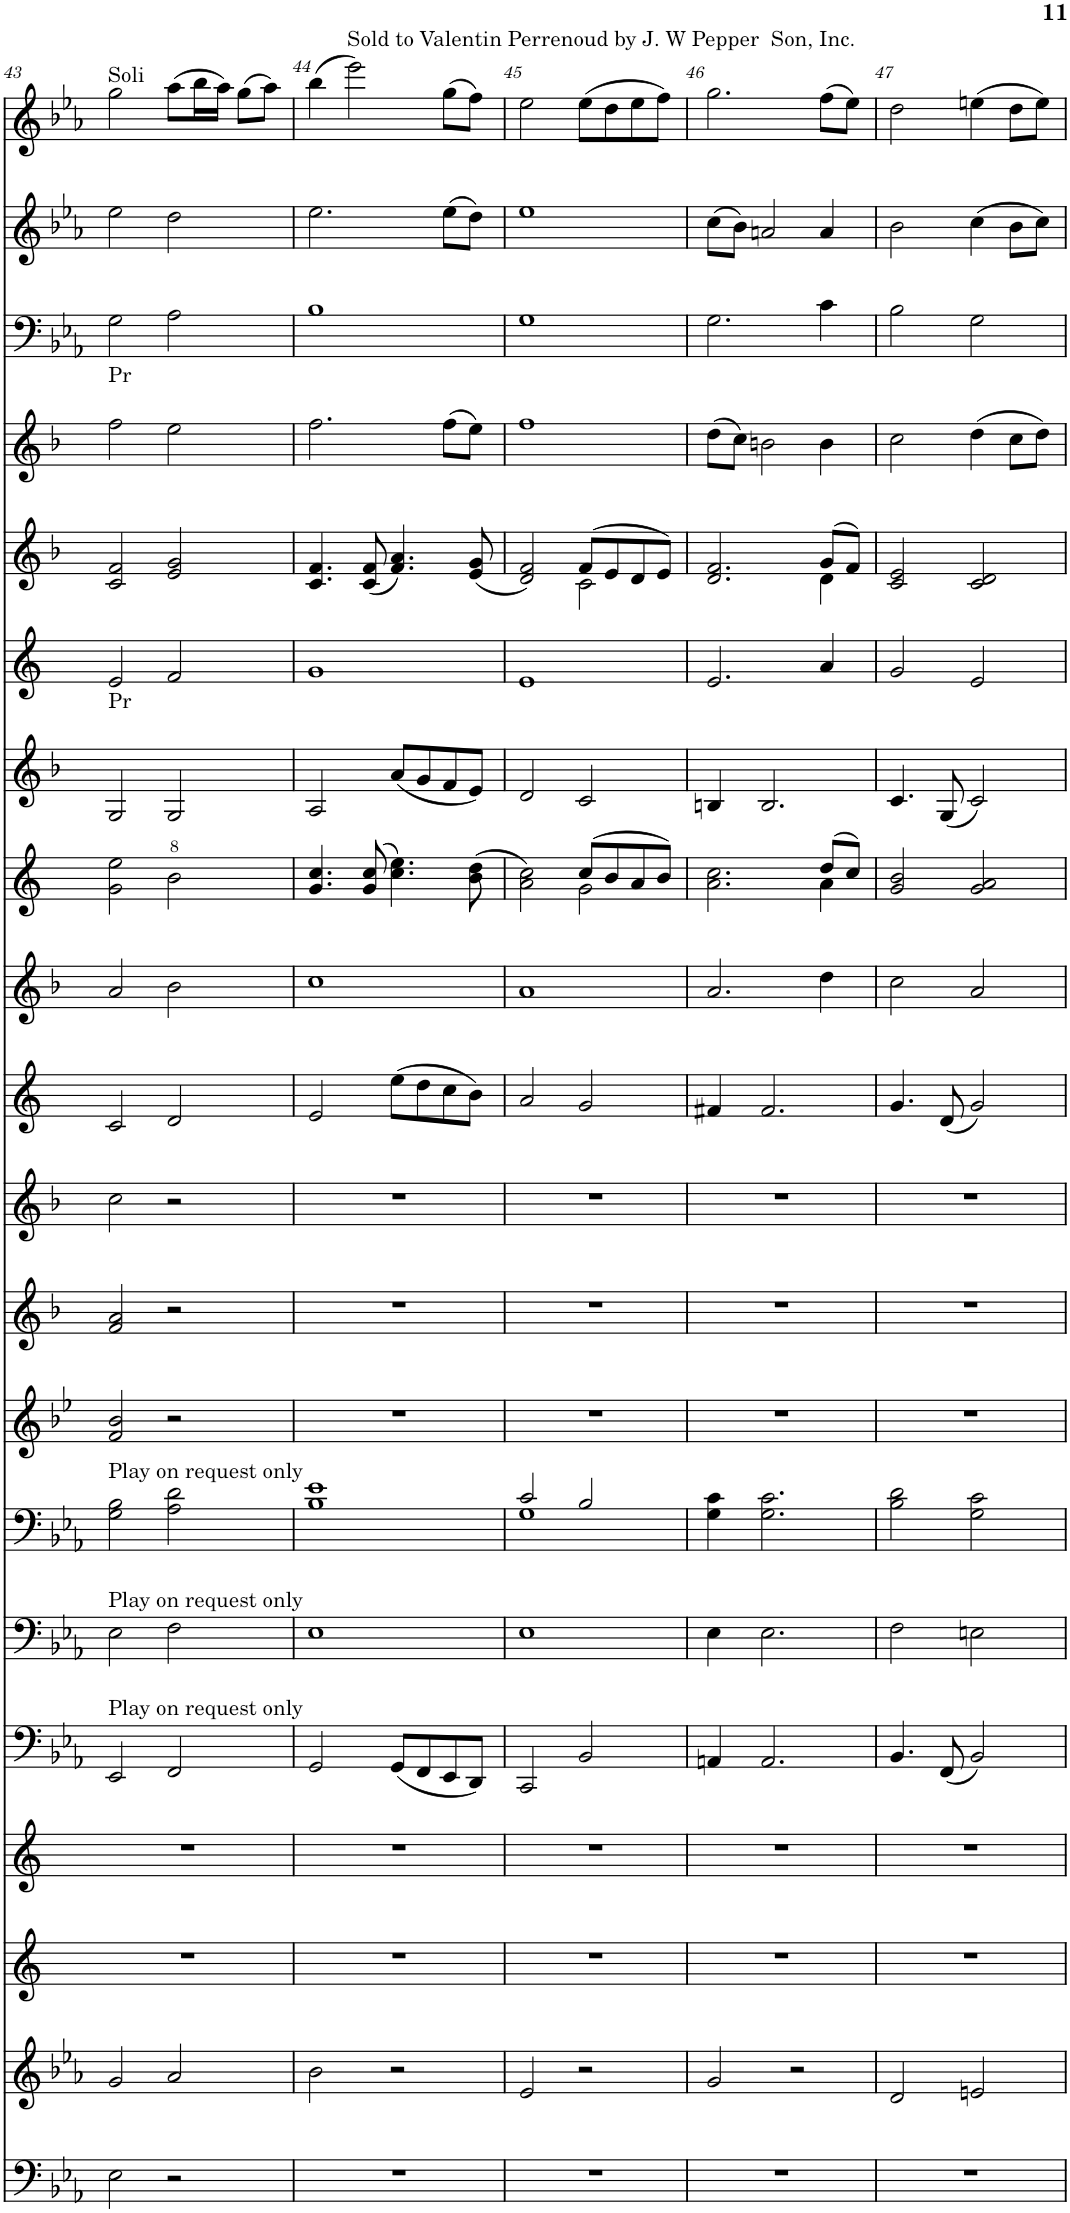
**kern	**kern	**kern	**kern	**kern	**kern	**kern	**kern	**kern	**kern	**kern	**kern	**kern	**kern	**kern	**kern	**kern	**kern	**kern	**kern
*part20	*part19	*part18	*part17	*part16	*part15	*part14	*part13	*part12	*part11	*part10	*part9	*part8	*part7	*part6	*part5	*part4	*part3	*part2	*part1
*staff20	*staff19	*staff18	*staff17	*staff16	*staff15	*staff14	*staff13	*staff12	*staff11	*staff10	*staff9	*staff8	*staff7	*staff6	*staff5	*staff4	*staff3	*staff2	*staff1
*I"part 19	*I"part 18	*I"part 17	*I"part 16	*I"part 15	*I"part 14	*I"part 13	*I"part 12	*I"part 11	*I"part 10	*I"part 9	*I"part 8	*I"part 7	*I"part 6	*I"part 5	*I"part 4	*I"part 3	*I"part 2	*I"part 1	*I"part 0
!!LO:PB:g=z
*clefF4	*clefG2	*clefX	*clefX	*clefF4	*clefF4	*clefF4	*clefG2	*clefG2	*clefG2	*clefG2	*clefG2	*clefG2	*clefG2	*clefG2	*clefG2	*clefG2	*clefF4	*clefG2	*clefG2
*	*	*Trd-2c-3	*Trd-2c-3	*	*	*	*Trd-3c-5	*Trd1c2	*Trd1c2	*Trd-2c-3	*Trd1c2	*Trd-2c-3	*Trd1c2	*Trd-2c-3	*Trd1c2	*Trd1c2	*	*	*
*k[b-e-a-]	*k[b-e-a-]	*k[]	*k[]	*k[b-e-a-]	*k[b-e-a-]	*k[b-e-a-]	*k[b-e-]	*k[b-]	*k[b-]	*k[]	*k[b-]	*k[]	*k[b-]	*k[]	*k[b-]	*k[b-]	*k[b-e-a-]	*k[b-e-a-]	*k[b-e-a-]
*M4/4	*M4/4	*M4/4	*M4/4	*M4/4	*M4/4	*M4/4	*M4/4	*M4/4	*M4/4	*M4/4	*M4/4	*M4/4	*M4/4	*M4/4	*M4/4	*M4/4	*M4/4	*M4/4	*M4/4
=43	=43	=43	=43	=43	=43	=43	=43	=43	=43	=43	=43	=43	=43	=43	=43	=43	=43	=43	=43
!	!	!	!	!	!	!	!	!	!	!	!	!	!	!	!	!	!	!	!LO:TX:a:t=Soli
!	!	!	!	!	!	!	!	!	!	!	!	!	!	!	!	!	!LO:TX:b:t=Pr	!	!
!	!	!	!	!	!	!	!	!	!	!	!	!	!	!LO:TX:b:t=Pr	!	!	!	!	!
!	!	!	!	!	!	!LO:TX:a:t=Play on request only	!	!	!	!	!	!	!	!	!	!	!	!	!
!	!	!	!	!	!LO:TX:a:t=Play on request only	!	!	!	!	!	!	!	!	!	!	!	!	!	!
!	!	!	!	!LO:TX:a:t=Play on request only	!	!	!	!	!	!	!	!	!	!	!	!	!	!	!
2E-\	2g/	1r	1r	2EE-/	2E-\	2G\ 2B-\	2f/ 2b-/	2f/ 2a/	2cc\	2c/	2a/	2g\ 2ee\	2G/	2e/	2c/ 2f/	2ff\	2G\	2ee-\	2gg\
2r	2a-/	.	.	2FF/	2F\	2A-\ 2d\	2r	2r	2r	2d/	2b-\	2b\	2G/	2f/	2e/ 2g/	2ee\	2A-\	2dd\	(8aa-\L
.	.	.	.	.	.	.	.	.	.	.	.	.	.	.	.	.	.	.	16bb-\L
.	.	.	.	.	.	.	.	.	.	.	.	.	.	.	.	.	.	.	16aa-\JJ)
.	.	.	.	.	.	.	.	.	.	.	.	.	.	.	.	.	.	.	(8gg\L
.	.	.	.	.	.	.	.	.	.	.	.	.	.	.	.	.	.	.	8aa-\J)
=44	=44	=44	=44	=44	=44	=44	=44	=44	=44	=44	=44	=44	=44	=44	=44	=44	=44	=44	=44
1r	2b-\	1r	1r	2GG/	1E-	1B- 1e-	1r	1r	1r	2e/	1cc	4.g/ 4.cc/	2A/	1g	4.c/ 4.f/	2.ff\	1B-	2.ee-\	(4bb-\
!	!	!	!	!	!	!	!	!	!	!	!	!	!	!	!	!	!	!	!LO:TX:a:t=Sold to Valentin Perrenoud by J. W Pepper  Son, Inc.
.	.	.	.	.	.	.	.	.	.	.	.	.	.	.	.	.	.	.	2eee-\)
.	.	.	.	.	.	.	.	.	.	.	.	(8g/ 8cc/	.	.	(8c/ 8f/	.	.	.	.
.	2r	.	.	(8GG/L	.	.	.	.	.	(8ee\L	.	4.cc\ 4.ee\)	(8a/L	.	4.f/ 4.a/)	.	.	.	.
.	.	.	.	8FF/	.	.	.	.	.	8dd\	.	.	8g/	.	.	.	.	.	.
.	.	.	.	8EE-/	.	.	.	.	.	8cc\	.	.	8f/	.	.	(8ff\L	.	(8ee-\L	(8gg\L
.	.	.	.	8DD/J)	.	.	.	.	.	8b\J)	.	(8b\ 8dd\	8e/J)	.	(8e/ 8g/	8ee\J)	.	8dd\J)	8ff\J)
=45	=45	=45	=45	=45	=45	=45	=45	=45	=45	=45	=45	=45	=45	=45	=45	=45	=45	=45	=45
*	*	*	*	*	*	*^	*	*	*	*	*	*^	*	*	*^	*	*	*	*
1r	2e-/	1r	1r	2CC/	1E-	2c/	1G	1r	1r	1r	2a/	1a	2a\ 2cc\)	2ryy	2d/	1e	2d/ 2f/)	2ryy	1ff	1G	1ee-	2ee-\
.	2r	.	.	2BB-/	.	2B-/	.	.	.	.	2g/	.	(8cc/L	2g\	2c/	.	(8f/L	2c\	.	.	.	(8ee-\L
.	.	.	.	.	.	.	.	.	.	.	.	.	8b/	.	.	.	8e/	.	.	.	.	8dd\
.	.	.	.	.	.	.	.	.	.	.	.	.	8a/	.	.	.	8d/	.	.	.	.	8ee-\
.	.	.	.	.	.	.	.	.	.	.	.	.	8b/J)	.	.	.	8e/J)	.	.	.	.	8ff\J)
*	*	*	*	*	*	*v	*v	*	*	*	*	*	*	*	*	*	*	*	*	*	*	*
=46	=46	=46	=46	=46	=46	=46	=46	=46	=46	=46	=46	=46	=46	=46	=46	=46	=46	=46	=46	=46	=46
1r	2g/	1r	1r	4AAn/	4E-\	4G\ 4c\	1r	1r	1r	4f#X/	2.a/	2.a\ 2.cc\	2.ryy	4Bn/	2.e/	2.d/ 2.f/	2.ryy	(8dd\L	2.G\	(8cc\L	2.gg\
.	.	.	.	.	.	.	.	.	.	.	.	.	.	.	.	.	.	8cc\J)	.	8b-\J)	.
.	.	.	.	2.AA/	2.E-\	2.G\ 2.c\	.	.	.	2.f#/	.	.	.	2.B/	.	.	.	2bn\	.	2an/	.
.	2r	.	.	.	.	.	.	.	.	.	.	.	.	.	.	.	.	.	.	.	.
.	.	.	.	.	.	.	.	.	.	.	4dd\	(8dd/L	4a\	.	4a/	(8g/L	4d\	4b\	4c\	4a/	(8ff\L
.	.	.	.	.	.	.	.	.	.	.	.	8cc/J)	.	.	.	8f/J)	.	.	.	.	8ee-\J)
*	*	*	*	*	*	*	*	*	*	*	*	*v	*v	*	*	*v	*v	*	*	*	*
=47	=47	=47	=47	=47	=47	=47	=47	=47	=47	=47	=47	=47	=47	=47	=47	=47	=47	=47	=47
1r	2d/	1r	1r	4.BB-/	2F\	2B-\ 2d\	1r	1r	1r	4.g/	2cc\	2g/ 2b/	4.c/	2g/	2c/ 2e/	2cc\	2B-\	2b-\	2dd\
.	.	.	.	(8FF/	.	.	.	.	.	(8d/	.	.	(8G/	.	.	.	.	.	.
.	2en/	.	.	2BB-/)	2En\	2G\ 2c\	.	.	.	2g/)	2a/	2g/ 2a/	2c/)	2e/	2c/ 2d/	(4dd\	2G\	(4cc\	(4een\
.	.	.	.	.	.	.	.	.	.	.	.	.	.	.	.	8cc\L	.	8b-\L	8dd\L
.	.	.	.	.	.	.	.	.	.	.	.	.	.	.	.	8dd\J)	.	8cc\J)	8ee\J)
=	=	=	=	=	=	=	=	=	=	=	=	=	=	=	=	=	=	=	=
*-	*-	*-	*-	*-	*-	*-	*-	*-	*-	*-	*-	*-	*-	*-	*-	*-	*-	*-	*-
